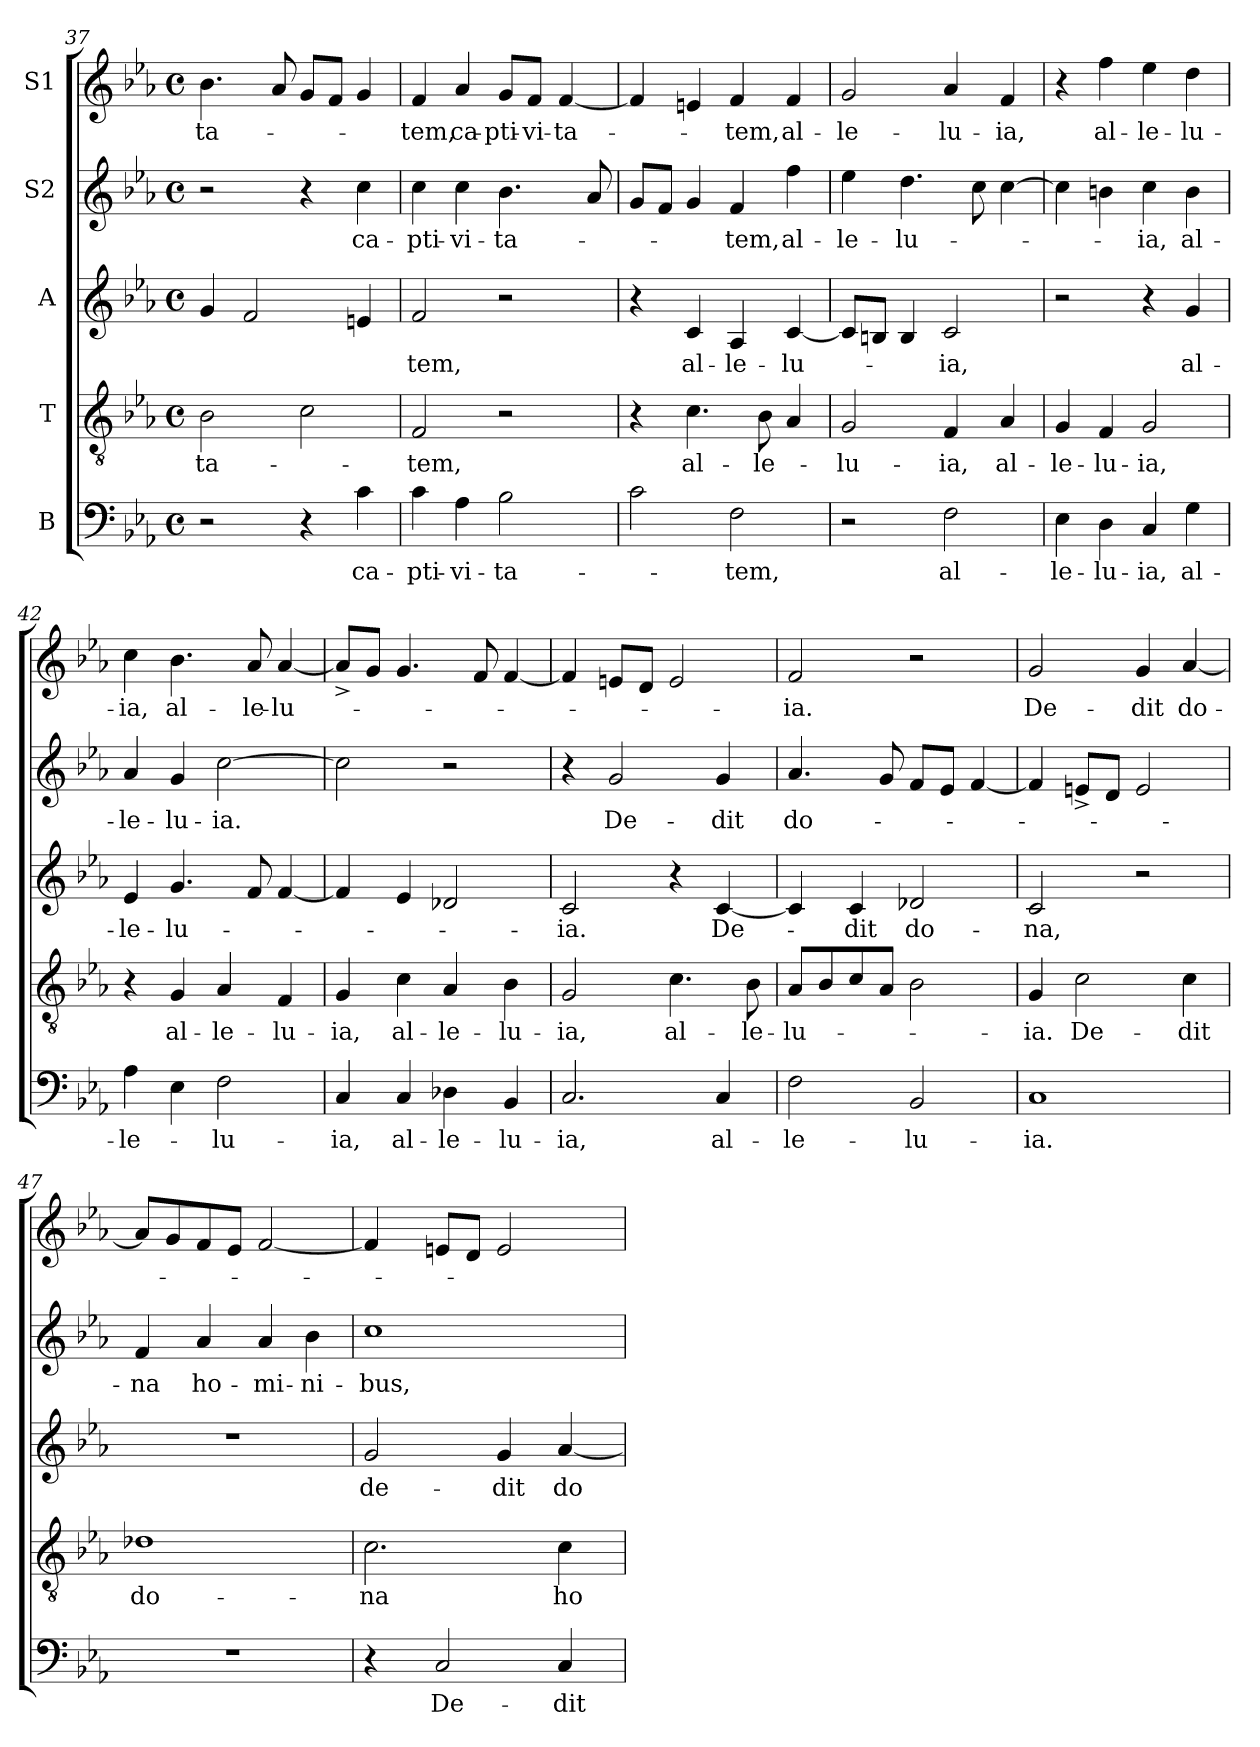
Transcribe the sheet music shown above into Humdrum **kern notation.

**kern	**text	**kern	**text	**kern	**text	**kern	**text	**kern	**text
*part5	*part5	*part4	*part4	*part3	*part3	*part2	*part2	*part1	*part1
*staff5	*staff5	*staff4	*staff4	*staff3	*staff3	*staff2	*staff2	*staff1	*staff1
*I"B	*	*I"T	*	*I"A	*	*I"S2	*	*I"S1	*
*clefF4	*	*clefGv2	*	*clefG2	*	*clefG2	*	*clefG2	*
*k[b-e-a-]	*	*k[b-e-a-]	*	*k[b-e-a-]	*	*k[b-e-a-]	*	*k[b-e-a-]	*
*E-:	*	*E-:	*	*E-:	*	*E-:	*	*E-:	*
*M4/4	*	*M4/4	*	*M4/4	*	*M4/4	*	*M4/4	*
*met(c)	*	*met(c)	*	*met(c)	*	*met(c)	*	*met(c)	*
=37	=37	=37	=37	=37	=37	=37	=37	=37	=37
!	!	!	!LO:LY:b:cj	!	!	!	!	!	!LO:LY:b:cj
2r	.	2B-\	-ta-	4g/	.	2r	.	4.b-\	-ta-
.	.	.	.	2f/	.	.	.	.	.
.	.	.	.	.	.	.	.	8a-/	.
4r	.	2c\	.	.	.	4r	.	8g/L	.
.	.	.	.	.	.	.	.	8f/J	.
!	!LO:LY:b:cj	!	!	!	!	!	!LO:LY:b:cj	!	!
4c\	ca-	.	.	4en/	.	4cc\	ca-	4g/	.
=38	=38	=38	=38	=38	=38	=38	=38	=38	=38
!	!LO:LY:b:cj	!	!LO:LY:b:cj	!	!LO:LY:b:cj	!	!LO:LY:b:cj	!	!LO:LY:b:cj
4c\	-pti-	2F/	-tem,	2f/	-tem,	4cc\	-pti-	4f/	-tem,
!	!LO:LY:b:cj	!	!	!	!	!	!LO:LY:b:cj	!	!LO:LY:b
4A-\	-vi-	.	.	.	.	4cc\	-vi-	4a-/	ca-
!	!LO:LY:b:cj	!	!	!	!	!	!LO:LY:b:cj	!	!LO:LY:b:cj
2B-\	-ta-	2r	.	2r	.	4.b-\	-ta-	8g/L	-pti-
!	!	!	!	!	!	!	!	!	!LO:LY:b:cj
.	.	.	.	.	.	.	.	8f/J	-vi-
!	!	!	!	!	!	!	!	!	!LO:LY:b:rj
.	.	.	.	.	.	.	.	[<4f/	-ta-
.	.	.	.	.	.	8a-/	.	.	.
=39	=39	=39	=39	=39	=39	=39	=39	=39	=39
2c\	.	4r	.	4r	.	8g/L	.	4f/]	.
.	.	.	.	.	.	8f/J	.	.	.
!	!	!	!LO:LY:b:cj	!	!LO:LY:b:cj	!	!	!	!
.	.	4.c\	al-	4c/	al-	4g/	.	4en/	.
!	!LO:LY:b:cj	!	!	!	!LO:LY:b:cj	!	!LO:LY:b:cj	!	!LO:LY:b:cj
2F\	-tem,	.	.	4A-/	-le-	4f/	-tem,	4f/	-tem,
!	!	!	!LO:LY:b:cj	!	!	!	!	!	!
.	.	8B-\	-le-	.	.	.	.	.	.
!	!	!	!	!	!LO:LY:b:cj	!	!LO:LY:b:cj	!	!LO:LY:b:cj
.	.	4A-/	.	[<4c/	-lu-	4ff\	al-	4f/	al-
=40	=40	=40	=40	=40	=40	=40	=40	=40	=40
!	!	!	!LO:LY:b:cj	!	!	!	!LO:LY:b:cj	!	!LO:LY:b:cj
2r	.	2G/	-lu-	8c/L]	.	4ee-\	-le-	2g/	-le-
.	.	.	.	8Bn/J	.	.	.	.	.
!	!	!	!	!	!	!	!LO:LY:b:cj	!	!
.	.	.	.	4B/	.	4.dd\	-lu-	.	.
!	!LO:LY:b:cj	!	!LO:LY:b:cj	!	!LO:LY:b:cj	!	!	!	!LO:LY:b:cj
2F\	al-	4F/	-ia,	2c/	-ia,	.	.	4a-/	-lu-
.	.	.	.	.	.	8cc\	.	.	.
!	!	!	!LO:LY:b:cj	!	!	!	!	!	!LO:LY:b:cj
.	.	4A-/	al-	.	.	[>4cc\	.	4f/	-ia,
=41	=41	=41	=41	=41	=41	=41	=41	=41	=41
!	!LO:LY:b:cj	!	!LO:LY:b:cj	!	!	!	!	!	!
4E-\	-le-	4G/	-le-	2r	.	4cc\]	.	4r	.
!	!LO:LY:b:cj	!	!LO:LY:b:cj	!	!	!	!	!	!LO:LY:b:cj
4D\	-lu-	4F/	-lu-	.	.	4bn\	.	4ff\	al-
!	!LO:LY:b:cj	!	!LO:LY:b:cj	!	!	!	!LO:LY:b:cj	!	!LO:LY:b:cj
4C/	-ia,	2G/	-ia,	4r	.	4cc\	-ia,	4ee-\	-le-
!	!LO:LY:b:cj	!	!	!	!LO:LY:b:cj	!	!LO:LY:b:cj	!	!LO:LY:b:cj
4G\	al-	.	.	4g/	al-	4b\	al-	4dd\	-lu-
!!LO:LB:g=z
=42	=42	=42	=42	=42	=42	=42	=42	=42	=42
!	!LO:LY:b:cj	!	!	!	!LO:LY:b:cj	!	!LO:LY:b:cj	!	!LO:LY:b:cj
4A-\	-le-	4r	.	4e-/	-le-	4a-/	-le-	4cc\	-ia,
!	!	!	!LO:LY:b:cj	!	!LO:LY:b:cj	!	!LO:LY:b:cj	!	!LO:LY:b:cj
4E-\	.	4G/	al-	4.g/	-lu-	4g/	-lu-	4.b-\	al-
!	!LO:LY:b:cj	!	!LO:LY:b:cj	!	!	!	!LO:LY:b:cj	!	!
2F\	-lu-	4A-/	-le-	.	.	[>2cc\	-ia.	.	.
!	!	!	!	!	!	!	!	!	!LO:LY:b
.	.	.	.	8f/	.	.	.	8a-/	-le-
!	!	!	!LO:LY:b:cj	!	!	!	!	!	!LO:LY:b:rj
.	.	4F/	-lu-	[<4f/	.	.	.	[<4a-/	-lu-
=43	=43	=43	=43	=43	=43	=43	=43	=43	=43
!	!LO:LY:b:cj	!	!LO:LY:b:cj	!	!	!	!	!	!
4C/	-ia,	4G/	-ia,	4f/]	.	2cc\]	.	8a-^>/L]	.
.	.	.	.	.	.	.	.	8g/J	.
!	!LO:LY:b:cj	!	!LO:LY:b:cj	!	!	!	!	!	!
4C/	al-	4c\	al-	4e-/	.	.	.	4.g/	.
!	!LO:LY:b:cj	!	!LO:LY:b:cj	!	!	!	!	!	!
4D-X\	-le-	4A-/	-le-	2d-X/	.	2r	.	.	.
.	.	.	.	.	.	.	.	8f/	.
!	!LO:LY:b:cj	!	!LO:LY:b:cj	!	!	!	!	!	!
4BB-/	-lu-	4B-\	-lu-	.	.	.	.	[<4f/	.
=44	=44	=44	=44	=44	=44	=44	=44	=44	=44
!	!LO:LY:b:cj	!	!LO:LY:b:cj	!	!LO:LY:b:cj	!	!	!	!
2.C/	-ia,	2G/	-ia,	2c/	-ia.	4r	.	4f/]	.
!	!	!	!	!	!	!	!LO:LY:b:cj	!	!
.	.	.	.	.	.	2g/	De-	8en/L	.
.	.	.	.	.	.	.	.	8d/J	.
!	!	!	!LO:LY:b:cj	!	!	!	!	!	!
.	.	4.c\	al-	4r	.	.	.	2e/	.
!	!LO:LY:b:cj	!	!	!	!LO:LY:b:cj	!	!LO:LY:b:cj	!	!
4C/	al-	.	.	[<4c/	De-	4g/	-dit	.	.
!	!	!	!LO:LY:b:cj	!	!	!	!	!	!
.	.	8B-\	-le-	.	.	.	.	.	.
=45	=45	=45	=45	=45	=45	=45	=45	=45	=45
!	!LO:LY:b:cj	!	!LO:LY:b:cj	!	!	!	!LO:LY:b:cj	!	!LO:LY:b:cj
2F\	-le-	8A-/L	-lu-	4c/]	.	4.a-/	do-	2f/	-ia.
.	.	8B-/	.	.	.	.	.	.	.
!	!	!	!	!	!LO:LY:b:cj	!	!	!	!
.	.	8c/	.	4c/	-dit	.	.	.	.
.	.	8A-/J	.	.	.	8g/	.	.	.
!	!LO:LY:b:cj	!	!	!	!LO:LY:b:cj	!	!	!	!
2BB-/	-lu-	2B-\	.	2d-X/	do-	8f/L	.	2r	.
.	.	.	.	.	.	8e-/J	.	.	.
.	.	.	.	.	.	[<4f/	.	.	.
=46	=46	=46	=46	=46	=46	=46	=46	=46	=46
!	!LO:LY:b:cj	!	!LO:LY:b:cj	!	!LO:LY:b:cj	!	!	!	!LO:LY:b:cj
1C	-ia.	4G/	-ia.	2c/	-na,	4f/]	.	2g/	De-
!	!	!	!LO:LY:b:cj	!	!	!	!	!	!
.	.	2c\	De-	.	.	8en^>/L	.	.	.
.	.	.	.	.	.	8d/J	.	.	.
!	!	!	!	!	!	!	!	!	!LO:LY:b:cj
.	.	.	.	2r	.	2e/	.	4g/	-dit
!	!	!	!LO:LY:b:cj	!	!	!	!	!	!LO:LY:b:cj
.	.	4c\	-dit	.	.	.	.	[<4a-/	do-
=47	=47	=47	=47	=47	=47	=47	=47	=47	=47
!	!	!	!LO:LY:b:cj	!	!	!	!LO:LY:b:cj	!	!
1r	.	1d-X	do-	1r	.	4f/	-na	8a-/L]	.
.	.	.	.	.	.	.	.	8g/	.
!	!	!	!	!	!	!	!LO:LY:b:cj	!	!
.	.	.	.	.	.	4a-/	ho-	8f/	.
.	.	.	.	.	.	.	.	8e-/J	.
!	!	!	!	!	!	!	!LO:LY:b:cj	!	!
.	.	.	.	.	.	4a-/	-mi-	[>2f/	.
!	!	!	!	!	!	!	!LO:LY:b:cj	!	!
.	.	.	.	.	.	4b-\	-ni-	.	.
!!LO:PB:g=z
=48	=48	=48	=48	=48	=48	=48	=48	=48	=48
!	!	!	!LO:LY:b:cj	!	!LO:LY:b:cj	!	!LO:LY:b:cj	!	!
*	*	*	*	*	*	*	*	*^	*
4r	.	2.c\	-na	2g/	de-	1cc	-bus,	4f/]	8ryy	.
.	.	.	.	.	.	.	.	.	32.ryy	.
.	.	.	.	.	.	.	.	.	2ryy	.
!	!LO:LY:b:cj	!	!	!	!	!	!	!	!	!
2C/	De-	.	.	.	.	.	.	8en/L	.	.
.	.	.	.	.	.	.	.	8d/J	.	.
!	!	!	!	!	!LO:LY:b:cj	!	!	!	!	!
.	.	.	.	4g/	-dit	.	.	2e/	.	.
.	.	.	.	.	.	.	.	.	4ryy	.
!	!LO:LY:b:cj	!	!LO:LY:b:cj	!	!LO:LY:b:cj	!	!	!	!	!
4C/	-dit	4c\	ho-	[<4a-/	do-	.	.	.	.	.
.	.	.	.	.	.	.	.	.	16ryy	.
.	.	.	.	.	.	.	.	.	64ryy	.
*	*	*	*	*	*	*	*	*v	*v	*
=	=	=	=	=	=	=	=	=	=
*-	*-	*-	*-	*-	*-	*-	*-	*-	*-
